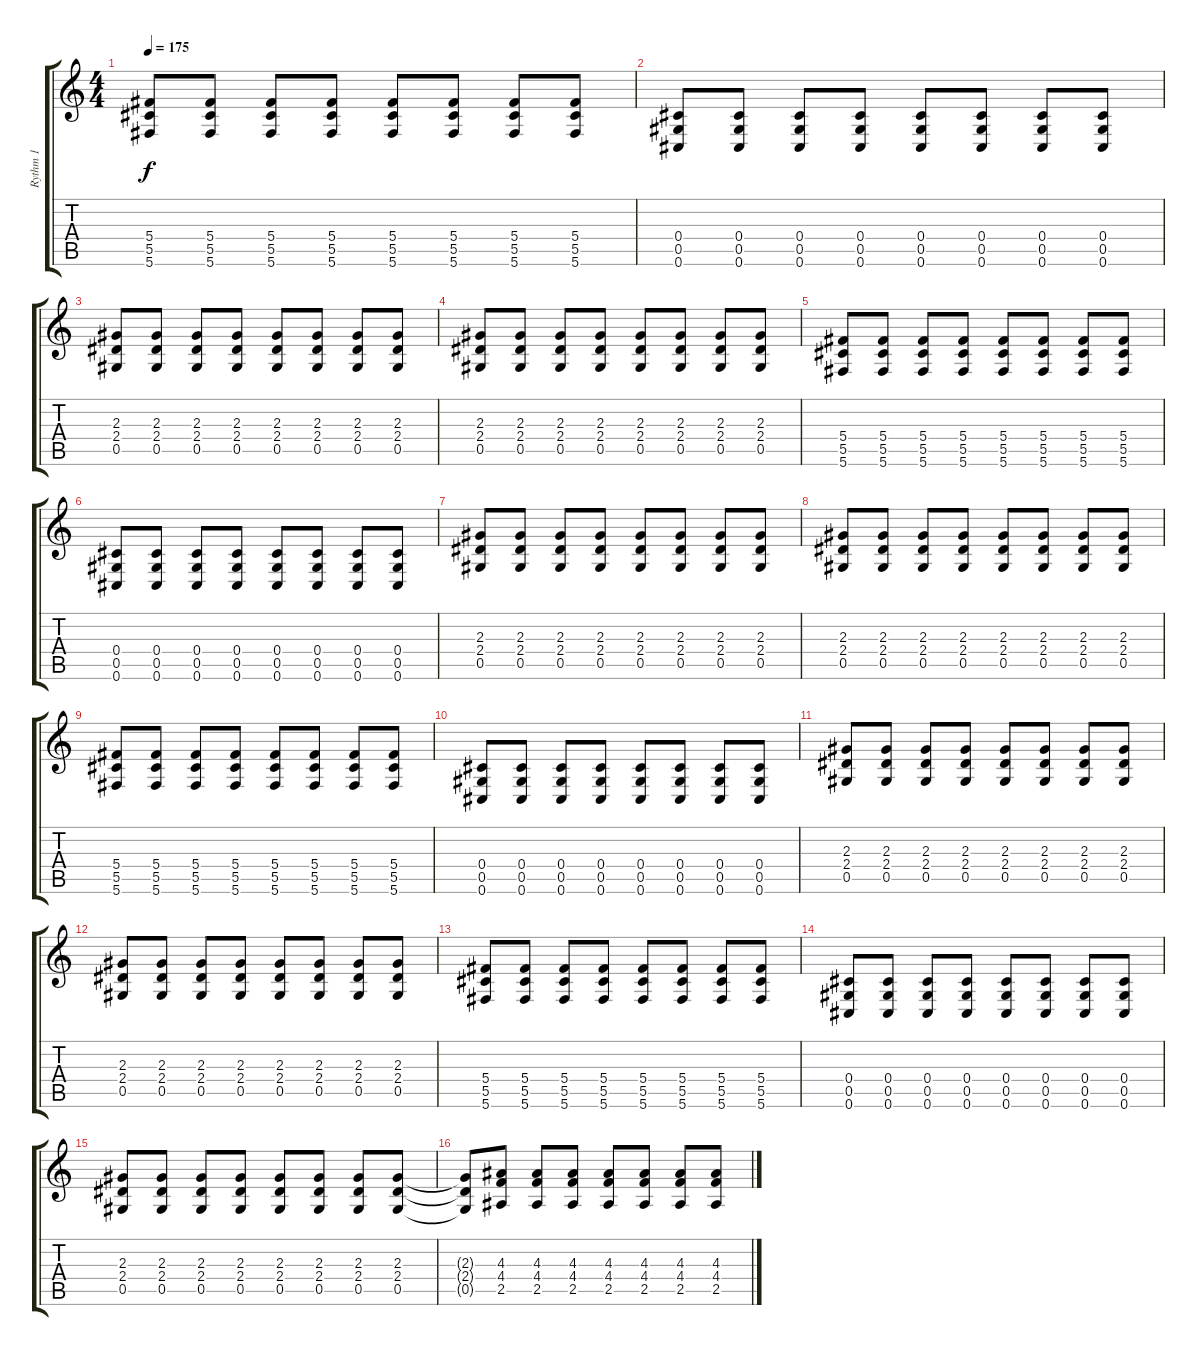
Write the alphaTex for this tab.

\track ("Rythm 1" "Rythm 1") {instrument distortionguitar}
\staff {score tabs}
\tuning (Eb4 Bb3 Gb3 Db3 Ab2 Db2) {hide}
\ts (4 4)
\tempo 175
\clef g2
\ks c
(5.4 5.5 5.6).8{dy f} (5.4 5.5 5.6).8 (5.4 5.5 5.6).8 (5.4 5.5 5.6).8 (5.4 5.5 5.6).8 (5.4 5.5 5.6).8 (5.4 5.5 5.6).8 (5.4 5.5 5.6).8 |
(0.4 0.5 0.6).8 (0.4 0.5 0.6).8 (0.4 0.5 0.6).8 (0.4 0.5 0.6).8 (0.4 0.5 0.6).8 (0.4 0.5 0.6).8 (0.4 0.5 0.6).8 (0.4 0.5 0.6).8 |
(2.3 2.4 0.5).8 (2.3 2.4 0.5).8 (2.3 2.4 0.5).8 (2.3 2.4 0.5).8 (2.3 2.4 0.5).8 (2.3 2.4 0.5).8 (2.3 2.4 0.5).8 (2.3 2.4 0.5).8 |
(2.3 2.4 0.5).8 (2.3 2.4 0.5).8 (2.3 2.4 0.5).8 (2.3 2.4 0.5).8 (2.3 2.4 0.5).8 (2.3 2.4 0.5).8 (2.3 2.4 0.5).8 (2.3 2.4 0.5).8 |
(5.4 5.5 5.6).8 (5.4 5.5 5.6).8 (5.4 5.5 5.6).8 (5.4 5.5 5.6).8 (5.4 5.5 5.6).8 (5.4 5.5 5.6).8 (5.4 5.5 5.6).8 (5.4 5.5 5.6).8 |
(0.4 0.5 0.6).8 (0.4 0.5 0.6).8 (0.4 0.5 0.6).8 (0.4 0.5 0.6).8 (0.4 0.5 0.6).8 (0.4 0.5 0.6).8 (0.4 0.5 0.6).8 (0.4 0.5 0.6).8 |
(2.3 2.4 0.5).8 (2.3 2.4 0.5).8 (2.3 2.4 0.5).8 (2.3 2.4 0.5).8 (2.3 2.4 0.5).8 (2.3 2.4 0.5).8 (2.3 2.4 0.5).8 (2.3 2.4 0.5).8 |
(2.3 2.4 0.5).8 (2.3 2.4 0.5).8 (2.3 2.4 0.5).8 (2.3 2.4 0.5).8 (2.3 2.4 0.5).8 (2.3 2.4 0.5).8 (2.3 2.4 0.5).8 (2.3 2.4 0.5).8 |
(5.4 5.5 5.6).8 (5.4 5.5 5.6).8 (5.4 5.5 5.6).8 (5.4 5.5 5.6).8 (5.4 5.5 5.6).8 (5.4 5.5 5.6).8 (5.4 5.5 5.6).8 (5.4 5.5 5.6).8 |
(0.4 0.5 0.6).8 (0.4 0.5 0.6).8 (0.4 0.5 0.6).8 (0.4 0.5 0.6).8 (0.4 0.5 0.6).8 (0.4 0.5 0.6).8 (0.4 0.5 0.6).8 (0.4 0.5 0.6).8 |
(2.3 2.4 0.5).8 (2.3 2.4 0.5).8 (2.3 2.4 0.5).8 (2.3 2.4 0.5).8 (2.3 2.4 0.5).8 (2.3 2.4 0.5).8 (2.3 2.4 0.5).8 (2.3 2.4 0.5).8 |
(2.3 2.4 0.5).8 (2.3 2.4 0.5).8 (2.3 2.4 0.5).8 (2.3 2.4 0.5).8 (2.3 2.4 0.5).8 (2.3 2.4 0.5).8 (2.3 2.4 0.5).8 (2.3 2.4 0.5).8 |
(5.4 5.5 5.6).8 (5.4 5.5 5.6).8 (5.4 5.5 5.6).8 (5.4 5.5 5.6).8 (5.4 5.5 5.6).8 (5.4 5.5 5.6).8 (5.4 5.5 5.6).8 (5.4 5.5 5.6).8 |
(0.4 0.5 0.6).8 (0.4 0.5 0.6).8 (0.4 0.5 0.6).8 (0.4 0.5 0.6).8 (0.4 0.5 0.6).8 (0.4 0.5 0.6).8 (0.4 0.5 0.6).8 (0.4 0.5 0.6).8 |
(2.3 2.4 0.5).8 (2.3 2.4 0.5).8 (2.3 2.4 0.5).8 (2.3 2.4 0.5).8 (2.3 2.4 0.5).8 (2.3 2.4 0.5).8 (2.3 2.4 0.5).8 (2.3 2.4 0.5).8 |
(2.3{t} 2.4{t} 0.5{t}).8 (4.3 4.4 2.5).8 (4.3 4.4 2.5).8 (4.3 4.4 2.5).8 (4.3 4.4 2.5).8 (4.3 4.4 2.5).8 (4.3 4.4 2.5).8 (4.3 4.4 2.5).8
